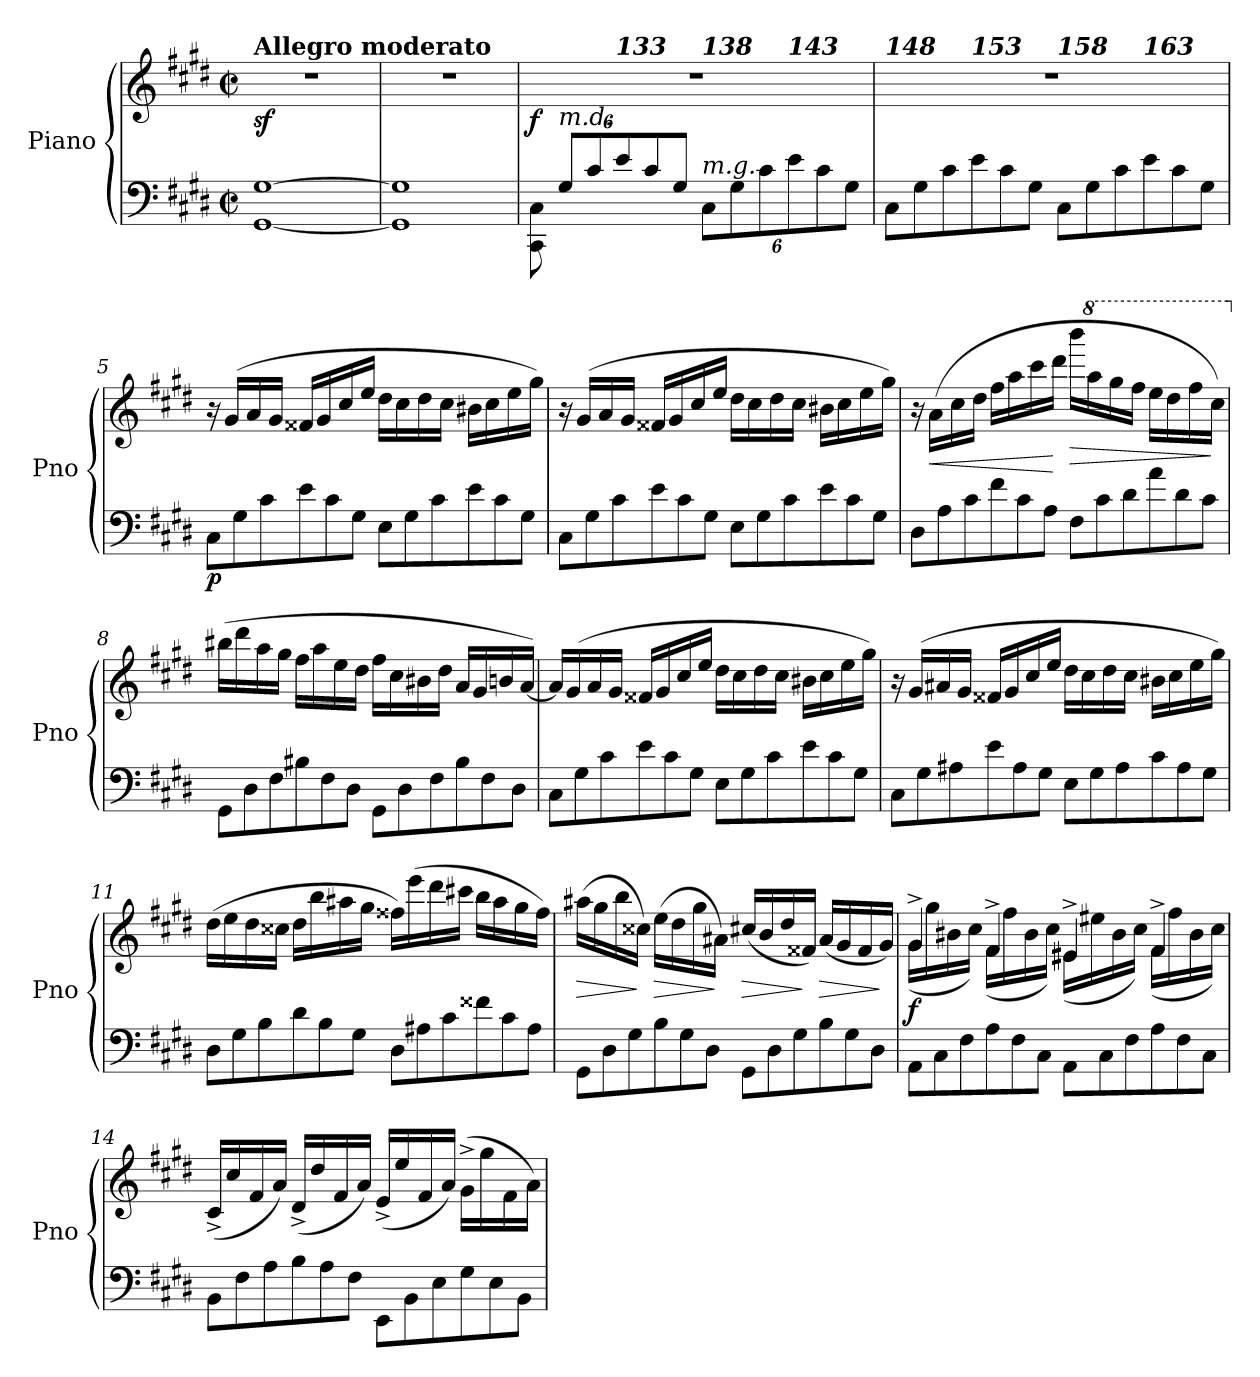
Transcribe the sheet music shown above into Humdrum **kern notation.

**kern	**kern	**dynam
*part1	*part1	*part1
*staff2	*staff1	*staff1/2
*I"Piano	*	*
*I'Pno	*	*
*clefF4	*clefG2	*
*k[f#c#g#d#]	*k[f#c#g#d#]	*
*M4/4	*M4/4	*
*met(c|)	*met(c|)	*
*MM144	*MM144	*
=1	=1	=1
!	!LO:TX:a:B:t=Allegro moderato	!
!	!	!LO:DY:b
[1GG# [1G#	1r	sf
=2	=2	=2
1GG#] 1G#]	1r	.
=3	=3	=3
*Xbrackettup	*	*
!	!LO:TX:a:Bi:t=100	!
!	!	!LO:DY:b
*	*^	*
*	*	*^	*
*	*	*	*^	*
12CC#\ 12C#\	1r	4ryy	2ryy	2.ryy	f
!LO:TX:a:i:t=m.d.	!	!	!	!	!
12G#/L	.	.	.	.	.
12c#/	.	.	.	.	.
!	!	!LO:TX:a:Bi:t=133	!	!	!
12e/	.	2.ryy	.	.	.
12c#/	.	.	.	.	.
12G#/J	.	.	.	.	.
!	!	!	!LO:TX:a:Bi:t=138	!	!
!LO:TX:a:i:t=m.g.	!	!	!	!	!
12C#\L	.	.	2ryy	.	.
12G#\	.	.	.	.	.
12c#\	.	.	.	.	.
!	!	!	!	!LO:TX:a:Bi:t=143	!
12e\	.	.	.	4ryy	.
12c#\	.	.	.	.	.
12G#\J	.	.	.	.	.
=4	=4	=4	=4	=4	=4
*Xtuplet	*	*	*	*	*
!	!LO:TX:a:Bi:t=148	!	!	!	!
12C#\L	1r	4ryy	2ryy	2.ryy	.
12G#\	.	.	.	.	.
12c#\	.	.	.	.	.
!	!	!LO:TX:a:Bi:t=153	!	!	!
12e\	.	2.ryy	.	.	.
12c#\	.	.	.	.	.
12G#\J	.	.	.	.	.
!	!	!	!LO:TX:a:Bi:t=158	!	!
12C#\L	.	.	2ryy	.	.
12G#\	.	.	.	.	.
12c#\	.	.	.	.	.
!	!	!	!	!LO:TX:a:Bi:t=163	!
12e\	.	.	.	4ryy	.
12c#\	.	.	.	.	.
12G#\J	.	.	.	.	.
!!LO:LB:g=z
=5	=5	=5	=5	=5	=5
!	!LO:TX:a:Bi:t=168	!	!	!	!
!	!	!	!	!	!LO:DY:b=2
*	*v	*v	*v	*v	*
12C#\L	16r	p
.	(>16g#/LL	.
12G#\	.	.
.	16a/	.
12c#\	.	.
.	16g#/JJ	.
12e\	16f##X/LL	.
.	16g#/	.
12c#\	.	.
.	16cc#/	.
12G#\J	.	.
.	16ee/JJ	.
12E\L	16dd#\LL	.
.	16cc#\	.
12G#\	.	.
.	16dd#\	.
12c#\	.	.
.	16cc#\JJ	.
12e\	16b#X\LL	.
.	16cc#\	.
12c#\	.	.
.	16ee\	.
12G#\J	.	.
.	16gg#\JJ)	.
=6	=6	=6
12C#\L	16r	.
.	(>16g#/LL	.
12G#\	.	.
.	16a/	.
12c#\	.	.
.	16g#/JJ	.
12e\	16f##X/LL	.
.	16g#/	.
12c#\	.	.
.	16cc#/	.
12G#\J	.	.
.	16ee/JJ	.
12E\L	16dd#\LL	.
.	16cc#\	.
12G#\	.	.
.	16dd#\	.
12c#\	.	.
.	16cc#\JJ	.
12e\	16b#X\LL	.
.	16cc#\	.
12c#\	.	.
.	16ee\	.
12G#\J	.	.
.	16gg#\JJ)	.
!!LO:LB:g=z
=7	=7	=7
12D#\L	16r	.
!	!	!LO:HP:b
.	(>16a\LL	<
12A\	.	.
.	16cc#\	.
12c#\	.	.
.	16dd#\JJ	.
12f#\	16ff#\LL	.
.	16aa\	.
12c#\	.	.
.	16ccc#\	.
12A\J	.	.
.	16ddd#\JJ	[
!	!	!LO:HP:b
12F#\L	16bbb\LL	>
*	*8va	*
.	16aaa\	.
12c#\	.	.
.	16ggg#\	.
12d#\	.	.
.	16fff#\JJ	.
12a\	16eee\LL	.
.	16ddd#\	.
12d#\	.	.
.	16fff#\	.
12c#\J	.	.
.	16ccc#\JJ)	]
=8	=8	=8
*	*X8va	*
12GG#\L	(>16bb#X\LL	.
.	16ddd#\	.
12D#\	.	.
.	16aa\	.
12F#\	.	.
.	16gg#\JJ	.
12B#X\	16ff#\LL	.
.	16aa\	.
12F#\	.	.
.	16ee\	.
12D#\J	.	.
.	16dd#\JJ	.
12GG#\L	16ff#\LL	.
.	16cc#\	.
12D#\	.	.
.	16b#X\	.
12F#\	.	.
.	16dd#\JJ	.
12B#\	16a/LL	.
.	16g#/	.
12F#\	.	.
.	16bn/	.
12D#\J	.	.
.	[16a/JJ)	.
!!LO:LB:g=z
=9	=9	=9
12C#\L	16a/LL]	.
.	(>16g#/	.
12G#\	.	.
.	16a/	.
12c#\	.	.
.	16g#/JJ	.
12e\	16f##X/LL	.
.	16g#/	.
12c#\	.	.
.	16cc#/	.
12G#\J	.	.
.	16ee/JJ	.
12E\L	16dd#\LL	.
.	16cc#\	.
12G#\	.	.
.	16dd#\	.
12c#\	.	.
.	16cc#\JJ	.
12e\	16b#X\LL	.
.	16cc#\	.
12c#\	.	.
.	16ee\	.
12G#\J	.	.
.	16gg#\JJ)	.
=10	=10	=10
12C#\L	16r	.
.	(>16g#/LL	.
12G#\	.	.
.	16a#X/	.
12A#X\	.	.
.	16g#/JJ	.
12e\	16f##X/LL	.
.	16g#/	.
12A#\	.	.
.	16cc#/	.
12G#\J	.	.
.	16ee/JJ	.
12E\L	16dd#\LL	.
.	16cc#\	.
12G#\	.	.
.	16dd#\	.
12A#\	.	.
.	16cc#\JJ	.
12c#\	16b#X\LL	.
.	16cc#\	.
12A#\	.	.
.	16ee\	.
12G#\J	.	.
.	16gg#\JJ)	.
!!LO:LB:g=z
=11	=11	=11
12D#\L	(>16dd#\LL	.
.	16ee\	.
12G#\	.	.
.	16dd#\	.
12B\	.	.
.	16cc##X\JJ	.
12d#\	16dd#\LL	.
.	16bb\	.
12B\	.	.
.	16aa#X\	.
12G#\J	.	.
.	16gg#\JJ	.
12D#\L	16ff##X\LL)	.
.	(>16eee\	.
12A#X\	.	.
.	16ddd#\	.
12c#\	.	.
.	16ccc#X\JJ	.
12f##X\	16bb\LL	.
.	16aa#\	.
12c#\	.	.
.	16gg#\	.
12A#\J	.	.
.	16ff##\JJ)	.
!!LO:PB:g=z
=12	=12	=12
!	!	!LO:HP:b
12GG#\L	(>16aa#X\LL	>
.	16gg#\	.
12D#\	.	.
.	16bb\	.
12G#\	.	.
.	16cc##X\JJ)	]
!	!	!LO:HP:b
12B\	(>16ee\LL	>
.	16dd#\	.
12G#\	.	.
.	16gg#\	.
12D#\J	.	.
.	16a#X\JJ)	]
!	!	!LO:HP:b
12GG#\L	(<16cc#X/LL	>
.	16b/	.
12D#\	.	.
.	16dd#/	.
12G#\	.	.
.	16f##X/JJ)	]
!	!	!LO:HP:b
12B\	(<16a#/LL	>
.	16g#/	.
12G#\	.	.
.	16f##/	.
12D#\J	.	.
.	16g#/JJ)	]
=13	=13	=13
*	*^	*
!	!	!	!LO:DY:b
12AA\L	4g#^/	(>16g#\LL	f
.	.	16gg#\	.
12C#\	.	.	.
.	.	16b#X\	.
12F#\	.	.	.
.	.	16cc#\JJ)	.
12A\	4f#^/	(>16f#\LL	.
.	.	16ff#\	.
12F#\	.	.	.
.	.	16b#\	.
12C#\J	.	.	.
.	.	16cc#\JJ)	.
12AA\L	4e#X^/	(>16e#X\LL	.
.	.	16ee#X\	.
12C#\	.	.	.
.	.	16b#\	.
12F#\	.	.	.
.	.	16cc#\JJ)	.
12A\	4f#^/	(>16f#\LL	.
.	.	16ff#\	.
12F#\	.	.	.
.	.	16b#\	.
12C#\J	.	.	.
.	.	16cc#\JJ)	.
*	*v	*v	*
!!LO:LB:g=z
=14	=14	=14
12BB\L	(<16c#^/LL	.
.	16cc#/	.
12F#\	.	.
.	16f#/	.
12A\	.	.
.	16a/JJ)	.
12B\	(<16d#^/LL	.
.	16dd#/	.
12A\	.	.
.	16f#/	.
12F#\J	.	.
.	16a/JJ)	.
12EE\L	(<16e^/LL	.
.	16ee/	.
12BB\	.	.
.	16f#/	.
12E\	.	.
.	16a/JJ)	.
12G#\	(>16g#^\LL	.
.	16gg#\	.
12E\	.	.
.	16f#\	.
12BB\J	.	.
.	16a\JJ)	.
=	=	=
*-	*-	*-
